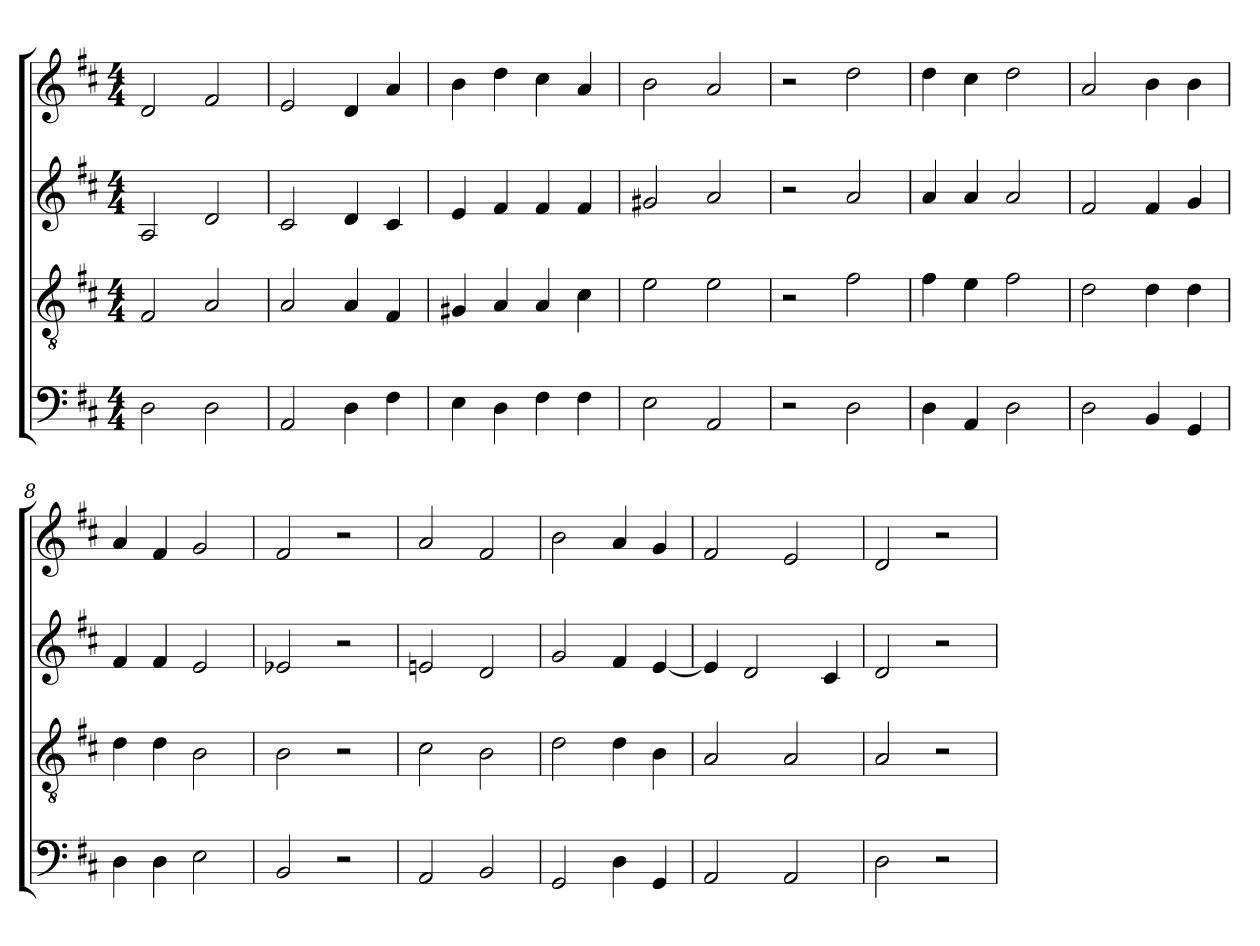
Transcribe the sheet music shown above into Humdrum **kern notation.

**kern	**kern	**kern	**kern
*part4	*part3	*part2	*part1
*staff4	*staff3	*staff2	*staff1
*clefF4	*clefGv2	*clefG2	*clefG2
*k[f#c#]	*k[f#c#]	*k[f#c#]	*k[f#c#]
*M4/4	*M4/4	*M4/4	*M4/4
=1	=1	=1	=1
2D	2F#	2A	2d
2D	2A	2d	2f#
=2	=2	=2	=2
2AA	2A	2c#	2e
4D	4A	4d	4d
4F#	4F#	4c#	4a
=3	=3	=3	=3
4E	4G#X	4e	4b
4D	4A	4f#	4dd
4F#	4A	4f#	4cc#
4F#	4c#	4f#	4a
=4	=4	=4	=4
2E	2e	2g#X	2b
2AA	2e	2a	2a
=5	=5	=5	=5
2r	2r	2r	2r
2D	2f#	2a	2dd
=6	=6	=6	=6
4D	4f#	4a	4dd
4AA	4e	4a	4cc#
2D	2f#	2a	2dd
=7	=7	=7	=7
2D	2d	2f#	2a
4BB	4d	4f#	4b
4GG	4d	4g	4b
=8	=8	=8	=8
4D	4d	4f#	4a
4D	4d	4f#	4f#
2E	2B	2e	2g
=9	=9	=9	=9
2BB	2B	2e-X	2f#
2r	2r	2r	2r
!!LO:LB:g=z
=10	=10	=10	=10
2AA	2c#	2en	2a
2BB	2B	2d	2f#
=11	=11	=11	=11
2GG	2d	2g	2b
4D	4d	4f#	4a
4GG	4B	[4e	4g
=12	=12	=12	=12
2AA	2A	4e]	2f#
.	.	2d	.
2AA	2A	.	2e
.	.	4c#	.
=13	=13	=13	=13
2D	2A	2d	2d
2r	2r	2r	2r
=	=	=	=
*-	*-	*-	*-
